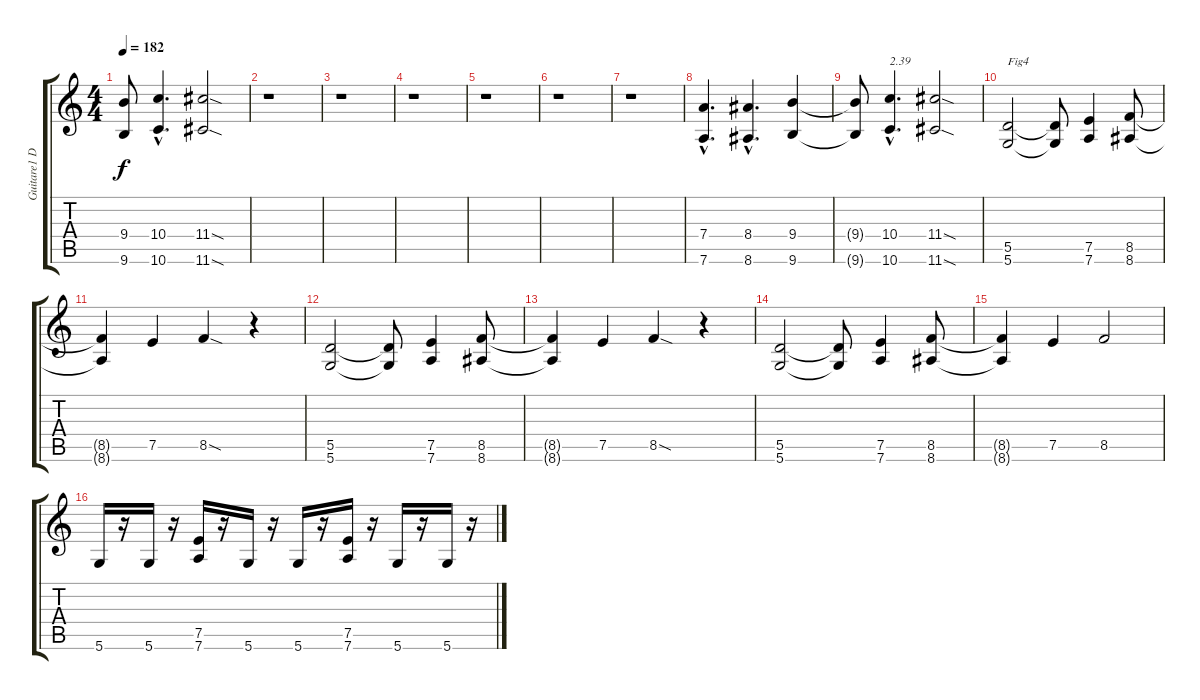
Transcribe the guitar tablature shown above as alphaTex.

\track ("Guitare1 Dr-D" "Guitare1 D") {instrument overdrivenguitar}
\staff {score tabs}
\tuning (E4 B3 G3 D3 A2 D2) {hide}
\ts (4 4)
\tempo 182
\clef g2
\ks c
(9.4{t} 9.6{t}).8{dy f} (10.4{hac} 10.6{hac}).4{d} (11.4{sod} 11.6{sod}).2 |
r.1 |
r.1 |
r.1 |
r.1 |
r.1 |
r.1 |
(7.4{hac} 7.6{hac}).4{d} (8.4{hac} 8.6{hac}).4{d} (9.4 9.6).4 |
(9.4{t} 9.6{t}).8 (10.4{hac} 10.6{hac}).4{d txt "2.39"} (11.4{sod} 11.6{sod}).2 |
(5.5 5.6).2{txt "Fig4"} (5.5{t} 5.6{t}).8 (7.5 7.6).4 (8.5 8.6).8 |
(8.5{t} 8.6{t}).4 7.5.4 8.5{sod}.4 r.4 |
(5.5 5.6).2 (5.5{t} 5.6{t}).8 (7.5 7.6).4 (8.5 8.6).8 |
(8.5{t} 8.6{t}).4 7.5.4 8.5{sod}.4 r.4 |
(5.5 5.6).2 (5.5{t} 5.6{t}).8 (7.5 7.6).4 (8.5 8.6).8 |
(8.5{t} 8.6{t}).4 7.5.4 8.5.2 |
5.6.16 r.16 5.6.16 r.16 (7.5 7.6).16 r.16 5.6.16 r.16 5.6.16 r.16 (7.5 7.6).16 r.16 5.6.16 r.16 5.6.16 r.16
